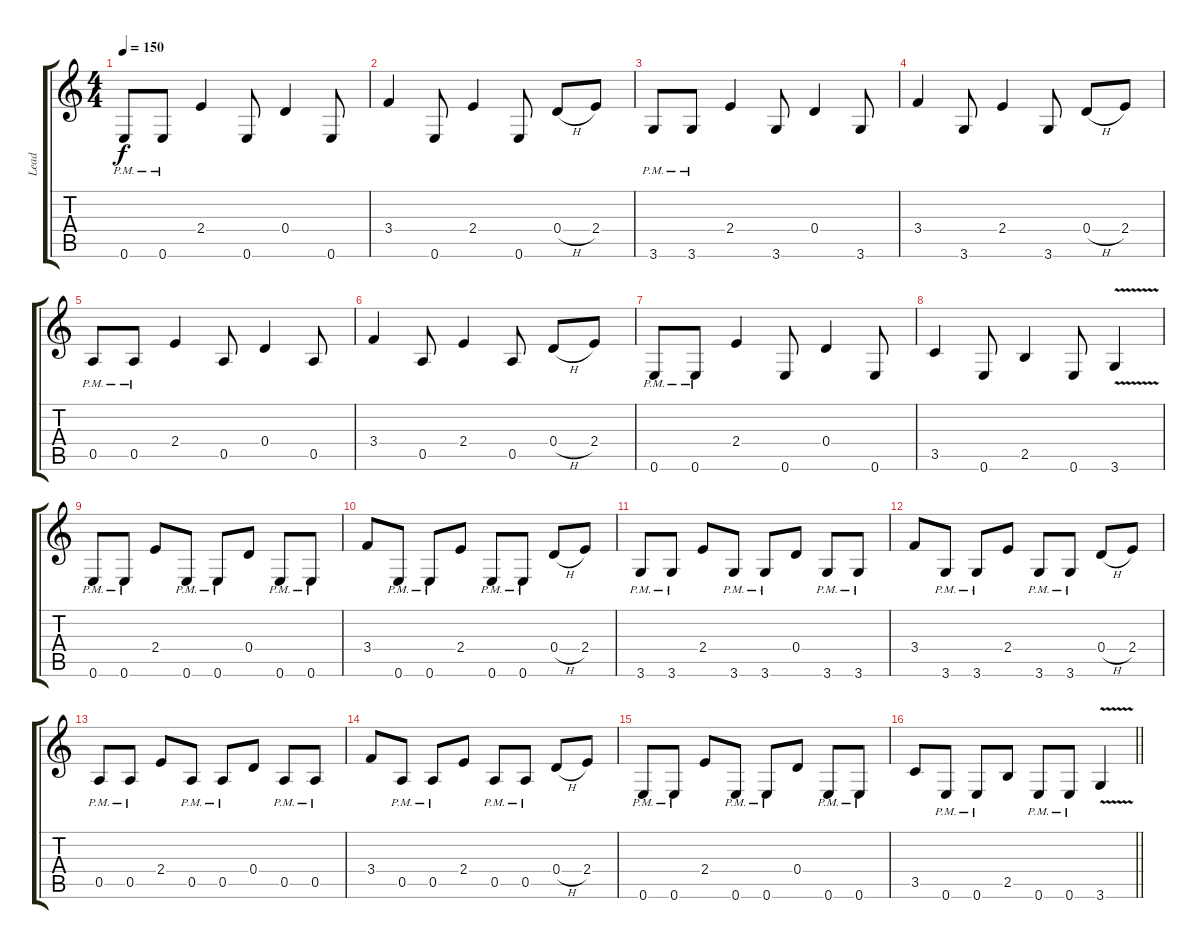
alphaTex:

\track ("Lead" "Lead") {instrument distortionguitar}
\staff {score tabs}
\tuning (E4 B3 G3 D3 A2 E2) {hide}
\ts (4 4)
\tempo 150
\clef g2
\ks c
0.6{pm}.8{dy f instrument distortionguitar} 0.6{pm}.8 2.4.4 0.6.8 0.4.4 0.6.8 |
3.4.4 0.6.8 2.4.4 0.6.8 0.4{h}.8 2.4.8 |
3.6{pm}.8 3.6{pm}.8 2.4.4 3.6.8 0.4.4 3.6.8 |
3.4.4 3.6.8 2.4.4 3.6.8 0.4{h}.8 2.4.8 |
0.5{pm}.8 0.5{pm}.8 2.4.4 0.5.8 0.4.4 0.5.8 |
3.4.4 0.5.8 2.4.4 0.5.8 0.4{h}.8 2.4.8 |
0.6{pm}.8 0.6{pm}.8 2.4.4 0.6.8 0.4.4 0.6.8 |
3.5.4 0.6.8 2.5.4 0.6.8 3.6{v}.4 |
0.6{pm}.8 0.6{pm}.8 2.4.8 0.6{pm}.8 0.6{pm}.8 0.4.8 0.6{pm}.8 0.6{pm}.8 |
3.4.8 0.6{pm}.8 0.6{pm}.8 2.4.8 0.6{pm}.8 0.6{pm}.8 0.4{h}.8 2.4.8 |
3.6{pm}.8 3.6{pm}.8 2.4.8 3.6{pm}.8 3.6{pm}.8 0.4.8 3.6{pm}.8 3.6{pm}.8 |
3.4.8 3.6{pm}.8 3.6{pm}.8 2.4.8 3.6{pm}.8 3.6{pm}.8 0.4{h}.8 2.4.8 |
0.5{pm}.8 0.5{pm}.8 2.4.8 0.5{pm}.8 0.5{pm}.8 0.4.8 0.5{pm}.8 0.5{pm}.8 |
3.4.8 0.5{pm}.8 0.5{pm}.8 2.4.8 0.5{pm}.8 0.5{pm}.8 0.4{h}.8 2.4.8 |
0.6{pm}.8 0.6{pm}.8 2.4.8 0.6{pm}.8 0.6{pm}.8 0.4.8 0.6{pm}.8 0.6{pm}.8 |
\barLineRight lightlight
3.5.8 0.6{pm}.8 0.6{pm}.8 2.5.8 0.6{pm}.8 0.6{pm}.8 3.6{v}.4
